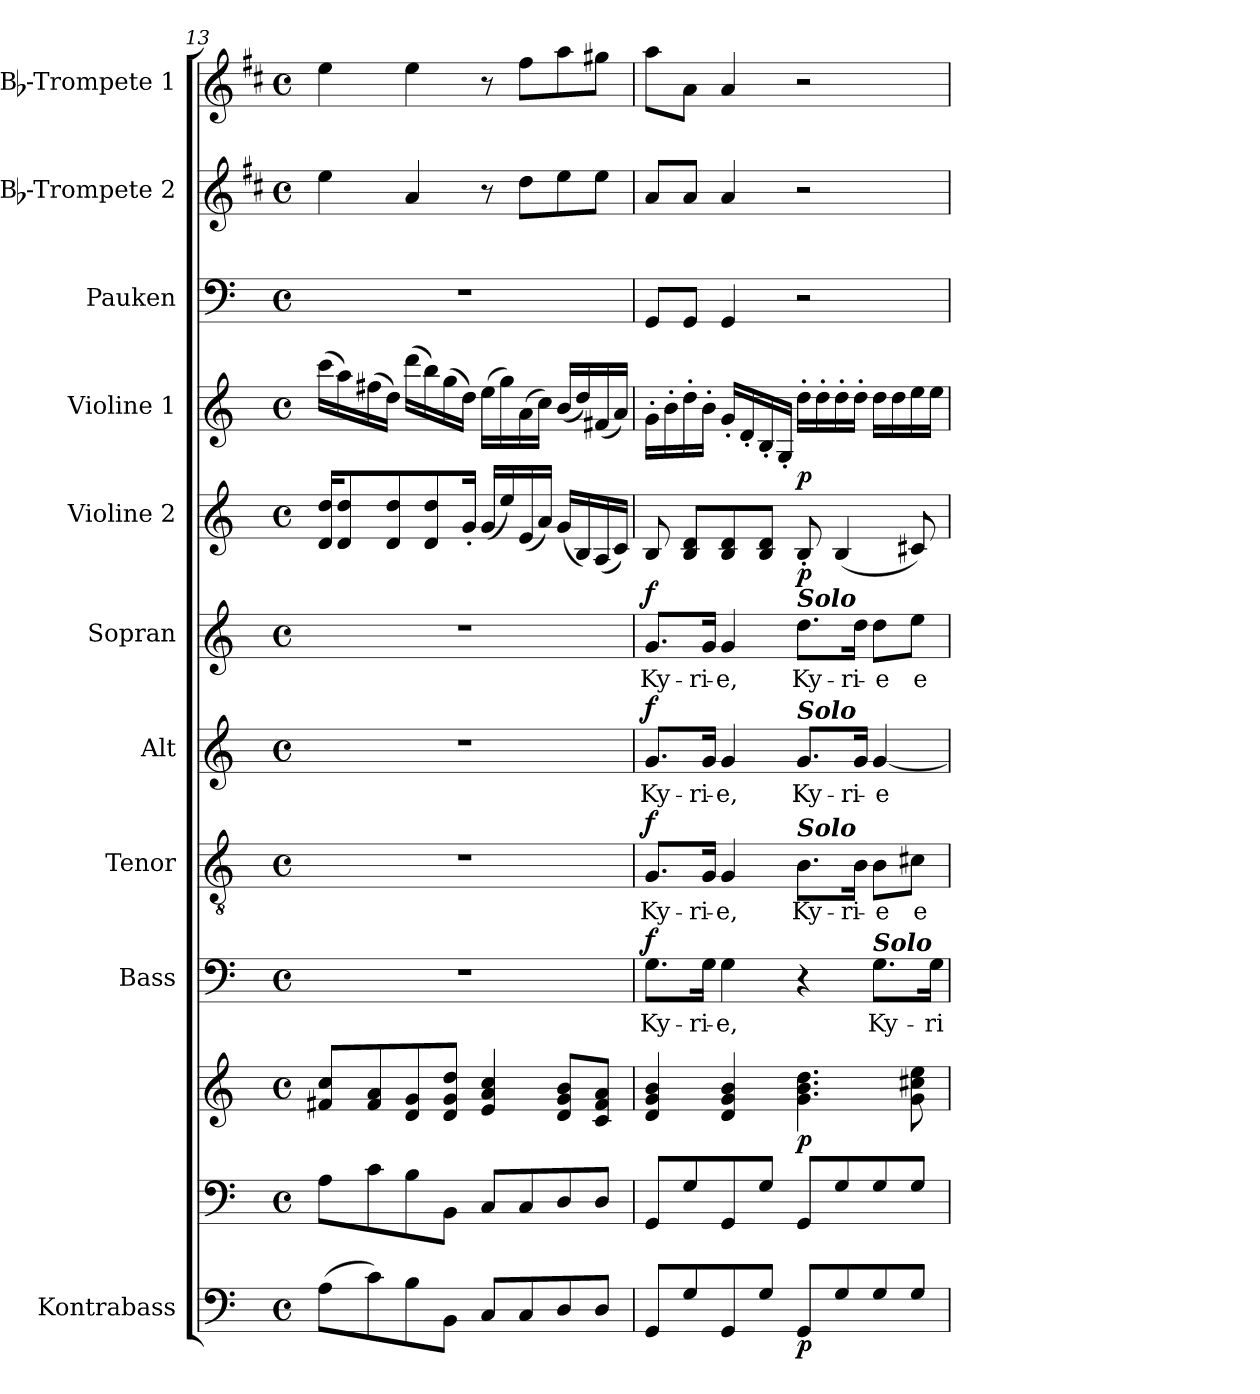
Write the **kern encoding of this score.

**kern	**dynam	**kern	**kern	**dynam	**kern	**text	**dynam	**kern	**text	**dynam	**kern	**text	**dynam	**kern	**text	**dynam	**kern	**dynam	**kern	**dynam	**kern	**kern	**kern
*part11	*part11	*part10	*part10	*part10	*part9	*part9	*part9	*part8	*part8	*part8	*part7	*part7	*part7	*part6	*part6	*part6	*part5	*part5	*part4	*part4	*part3	*part2	*part1
*staff12	*staff12	*staff11	*staff10	*staff10/11	*staff9	*staff9	*staff9	*staff8	*staff8	*staff8	*staff7	*staff7	*staff7	*staff6	*staff6	*staff6	*staff5	*staff5	*staff4	*staff4	*staff3	*staff2	*staff1
*I"Kontrabass	*	*	*	*	*I"Bass	*	*	*I"Tenor	*	*	*I"Alt	*	*	*I"Sopran	*	*	*I"Violine 2	*	*I"Violine 1	*	*I"Pauken	*I"Bb-Trompete 2	*I"Bb-Trompete 1
*I'Kb.	*	*	*	*	*I'B.	*	*	*I'T.	*	*	*I'A.	*	*	*I'S.	*	*	*I'Vl. 2	*	*I'Vl. 1	*	*I'Pk.	*I'Bb Trp. 2	*I'Bb Trp. 1
!!LO:PB:g=z
*clefF4	*	*clefF4	*clefG2	*	*clefF4	*	*	*clefGv2	*	*	*clefG2	*	*	*clefG2	*	*	*clefG2	*	*clefG2	*	*clefF4	*clefG2	*clefG2
*ITrd7c12	*	*	*	*	*	*	*	*	*	*	*	*	*	*	*	*	*	*	*	*	*	*ITrd1c2	*ITrd1c2
*k[]	*	*k[]	*k[]	*	*k[]	*	*	*k[]	*	*	*k[]	*	*	*k[]	*	*	*k[]	*	*k[]	*	*k[]	*k[]	*k[]
*C:	*	*C:	*C:	*	*C:	*	*	*C:	*	*	*C:	*	*	*C:	*	*	*C:	*	*C:	*	*C:	*C:	*C:
*M4/4	*	*M4/4	*M4/4	*	*M4/4	*	*	*M4/4	*	*	*M4/4	*	*	*M4/4	*	*	*M4/4	*	*M4/4	*	*M4/4	*M4/4	*M4/4
*met(c)	*	*met(c)	*met(c)	*	*met(c)	*	*	*met(c)	*	*	*met(c)	*	*	*met(c)	*	*	*met(c)	*	*met(c)	*	*met(c)	*met(c)	*met(c)
=13	=13	=13	=13	=13	=13	=13	=13	=13	=13	=13	=13	=13	=13	=13	=13	=13	=13	=13	=13	=13	=13	=13	=13
(>8AA\L	.	8A\L	8f#X/ 8cc/L	.	1r	.	.	1r	.	.	1r	.	.	1r	.	.	16d/ 16dd/KL	.	(>16ccc\LL	.	1r	4dd\	4dd\
.	.	.	.	.	.	.	.	.	.	.	.	.	.	.	.	.	8d/ 8dd/	.	16aa\)	.	.	.	.
8C\)	.	8c\	8f#/ 8a/	.	.	.	.	.	.	.	.	.	.	.	.	.	.	.	(>16ff#X\	.	.	.	.
.	.	.	.	.	.	.	.	.	.	.	.	.	.	.	.	.	8d/ 8dd/	.	16dd\JJ)	.	.	.	.
8BB\	.	8B\	8d/ 8g/	.	.	.	.	.	.	.	.	.	.	.	.	.	.	.	(>16ddd\LL	.	.	4g/	4dd\
.	.	.	.	.	.	.	.	.	.	.	.	.	.	.	.	.	8d/ 8dd/	.	16bb\)	.	.	.	.
8BBB\J	.	8BB\J	8d/ 8g/ 8dd/J	.	.	.	.	.	.	.	.	.	.	.	.	.	.	.	(>16gg\	.	.	.	.
.	.	.	.	.	.	.	.	.	.	.	.	.	.	.	.	.	16g'</Jk	.	16dd\JJ)	.	.	.	.
8CC/L	.	8C/L	4e/ 4a/ 4cc/	.	.	.	.	.	.	.	.	.	.	.	.	.	(<16g/LL	.	(>16ee\LL	.	.	8r	8r
.	.	.	.	.	.	.	.	.	.	.	.	.	.	.	.	.	16ee/)	.	16gg\)	.	.	.	.
8CC/	.	8C/	.	.	.	.	.	.	.	.	.	.	.	.	.	.	(<16e/	.	(>16a\	.	.	8cc\L	8ee\L
.	.	.	.	.	.	.	.	.	.	.	.	.	.	.	.	.	16a/JJ)	.	16cc\JJ)	.	.	.	.
8DD/	.	8D/	8d/ 8g/ 8b/L	.	.	.	.	.	.	.	.	.	.	.	.	.	(<16g/LL	.	(<16b/LL	.	.	8dd\	8gg\
.	.	.	.	.	.	.	.	.	.	.	.	.	.	.	.	.	16B/)	.	16dd/)	.	.	.	.
8DD/J	.	8D/J	8c/ 8f#/ 8a/J	.	.	.	.	.	.	.	.	.	.	.	.	.	(<16A/	.	(<16f#X/	.	.	8dd\J	8ff#X\J
.	.	.	.	.	.	.	.	.	.	.	.	.	.	.	.	.	16c/JJ)	.	16a/JJ)	.	.	.	.
=14	=14	=14	=14	=14	=14	=14	=14	=14	=14	=14	=14	=14	=14	=14	=14	=14	=14	=14	=14	=14	=14	=14	=14
!	!	!	!	!	!	!LO:LY:b	!LO:DY:a	!	!LO:LY:b	!LO:DY:a	!	!LO:LY:b	!LO:DY:a	!	!LO:LY:b	!LO:DY:a	!	!	!	!	!	!	!
8GGG/L	.	8GG/L	4d/ 4g/ 4b/	.	8.G\L	Ky-	f	8.G/L	Ky-	f	8.g/L	Ky-	f	8.g/L	Ky-	f	8B/	.	16g'>\LL	.	8GG/L	8g/L	8gg\L
.	.	.	.	.	.	.	.	.	.	.	.	.	.	.	.	.	.	.	16b'>\	.	.	.	.
8GG/	.	8G/	.	.	.	.	.	.	.	.	.	.	.	.	.	.	8B/ 8d/L	.	16dd'>\	.	8GG/J	8g/J	8g\J
!	!	!	!	!	!	!LO:LY:b	!	!	!LO:LY:b	!	!	!LO:LY:b	!	!	!LO:LY:b	!	!	!	!	!	!	!	!
.	.	.	.	.	16G\Jk	-ri-	.	16G/Jk	-ri-	.	16g/Jk	-ri-	.	16g/Jk	-ri-	.	.	.	16b'>\JJ	.	.	.	.
!	!	!	!	!	!	!LO:LY:b	!	!	!LO:LY:b	!	!	!LO:LY:b	!	!	!LO:LY:b	!	!	!	!	!	!	!	!
8GGG/	.	8GG/	4d/ 4g/ 4b/	.	4G\	-e,	.	4G/	-e,	.	4g/	-e,	.	4g/	-e,	.	8B/ 8d/	.	16g'</LL	.	4GG/	4g/	4g/
.	.	.	.	.	.	.	.	.	.	.	.	.	.	.	.	.	.	.	16d'</	.	.	.	.
8GG/J	.	8G/J	.	.	.	.	.	.	.	.	.	.	.	.	.	.	8B/ 8d/J	.	16B'</	.	.	.	.
.	.	.	.	.	.	.	.	.	.	.	.	.	.	.	.	.	.	.	16G'</JJ	.	.	.	.
!	!	!	!	!	!	!	!	!	!	!	!	!	!	!LO:TX:a:Bi:t=Solo	!	!	!	!	!	!	!	!	!
!	!	!	!	!	!	!	!	!	!	!	!LO:TX:a:Bi:t=Solo	!	!	!	!	!	!	!	!	!	!	!	!
!	!	!	!	!	!	!	!	!LO:TX:a:Bi:t=Solo	!	!	!	!	!	!	!	!	!	!	!	!	!	!	!
!	!LO:DY:b	!	!	!LO:DY:b	!	!	!	!	!LO:LY:b	!	!	!LO:LY:b	!	!	!LO:LY:b	!	!	!LO:DY:b	!	!LO:DY:b	!	!	!
8GGG/L	p	8GG/L	4.g\ 4.b\ 4.dd\	p	4r	.	.	8.B\L	Ky-	.	8.g/L	Ky-	.	8.dd\L	Ky-	.	8B'</	p	16dd'>\LL	p	2r	2r	2r
.	.	.	.	.	.	.	.	.	.	.	.	.	.	.	.	.	.	.	16dd'>\	.	.	.	.
8GG/	.	8G/	.	.	.	.	.	.	.	.	.	.	.	.	.	.	(<4B/	.	16dd'>\	.	.	.	.
!	!	!	!	!	!	!	!	!	!LO:LY:b	!	!	!LO:LY:b	!	!	!LO:LY:b	!	!	!	!	!	!	!	!
.	.	.	.	.	.	.	.	16B\Jk	-ri-	.	16g/Jk	-ri-	.	16dd\Jk	-ri-	.	.	.	16dd'>\JJ	.	.	.	.
!	!	!	!	!	!LO:TX:a:Bi:t=Solo	!	!	!	!	!	!	!	!	!	!	!	!	!	!	!	!	!	!
!	!	!	!	!	!	!LO:LY:b	!	!	!LO:LY:b	!	!	!LO:LY:b	!	!	!LO:LY:b	!	!	!	!	!	!	!	!
8GG/	.	8G/	.	.	8.G\L	Ky-	.	8B\L	-e	.	[4g/	-e	.	8dd\L	-e	.	.	.	16dd\LL	.	.	.	.
.	.	.	.	.	.	.	.	.	.	.	.	.	.	.	.	.	.	.	16dd\	.	.	.	.
!	!	!	!	!	!	!	!	!	!LO:LY:b	!	!	!	!	!	!LO:LY:b	!	!	!	!	!	!	!	!
8GG/J	.	8G/J	8g\ 8cc#X\ 8ee\	.	.	.	.	8c#X\J	e-	.	.	.	.	8ee\J	e-	.	8c#X/)	.	16ee\	.	.	.	.
!	!	!	!	!	!	!LO:LY:b	!	!	!	!	!	!	!	!	!	!	!	!	!	!	!	!	!
.	.	.	.	.	16G\Jk	-ri-	.	.	.	.	.	.	.	.	.	.	.	.	16ee\JJ	.	.	.	.
=	=	=	=	=	=	=	=	=	=	=	=	=	=	=	=	=	=	=	=	=	=	=	=
*-	*-	*-	*-	*-	*-	*-	*-	*-	*-	*-	*-	*-	*-	*-	*-	*-	*-	*-	*-	*-	*-	*-	*-
